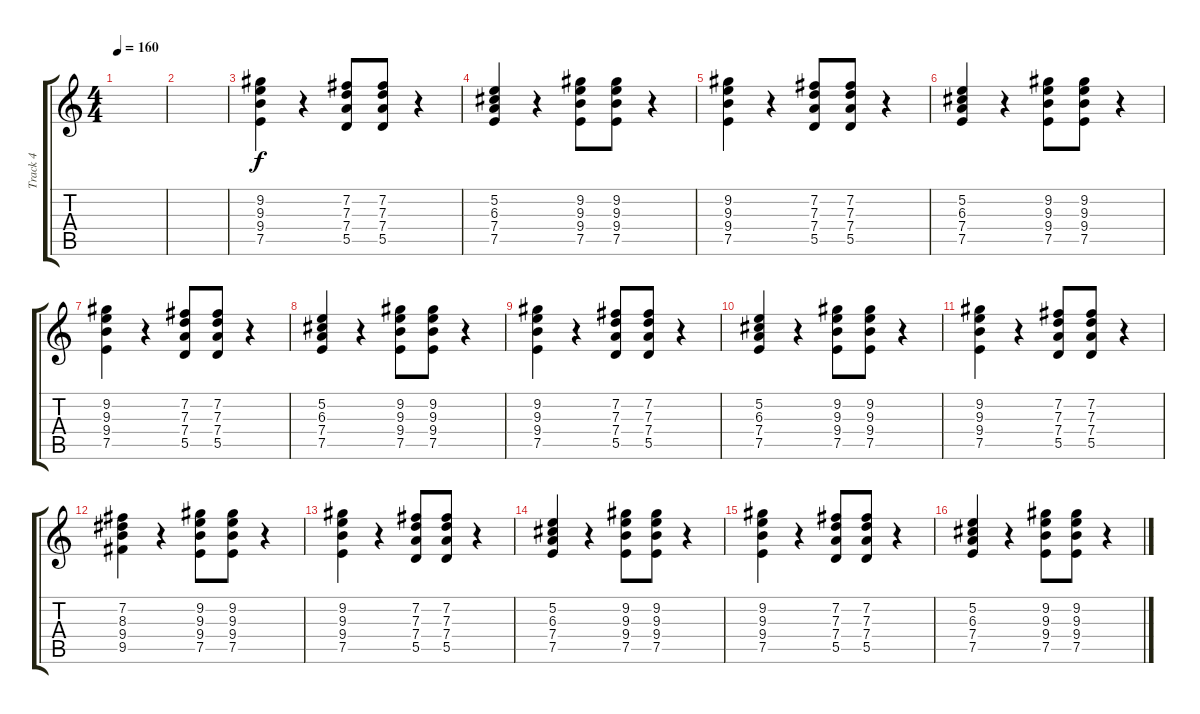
\track ("Track 4" "Track 4") {instrument overdrivenguitar}
\staff {score tabs}
\tuning (E4 B3 G3 D3 A2 E2) {hide}
\ts (4 4)
\tempo 160
\clef g2
\ks c
|
|
(9.2 9.3 9.4 7.5).4 r.4 (7.2 7.3 7.4 5.5).8 (7.2 7.3 7.4 5.5).8 r.4 |
(5.2 6.3 7.4 7.5).4 r.4 (9.2 9.3 9.4 7.5).8 (9.2 9.3 9.4 7.5).8 r.4 |
(9.2 9.3 9.4 7.5).4 r.4 (7.2 7.3 7.4 5.5).8 (7.2 7.3 7.4 5.5).8 r.4 |
(5.2 6.3 7.4 7.5).4 r.4 (9.2 9.3 9.4 7.5).8 (9.2 9.3 9.4 7.5).8 r.4 |
(9.2 9.3 9.4 7.5).4 r.4 (7.2 7.3 7.4 5.5).8 (7.2 7.3 7.4 5.5).8 r.4 |
(5.2 6.3 7.4 7.5).4 r.4 (9.2 9.3 9.4 7.5).8 (9.2 9.3 9.4 7.5).8 r.4 |
(9.2 9.3 9.4 7.5).4 r.4 (7.2 7.3 7.4 5.5).8 (7.2 7.3 7.4 5.5).8 r.4 |
(5.2 6.3 7.4 7.5).4 r.4 (9.2 9.3 9.4 7.5).8 (9.2 9.3 9.4 7.5).8 r.4 |
(9.2 9.3 9.4 7.5).4 r.4 (7.2 7.3 7.4 5.5).8 (7.2 7.3 7.4 5.5).8 r.4 |
(7.2 8.3 9.4 9.5).4 r.4 (9.2 9.3 9.4 7.5).8 (9.2 9.3 9.4 7.5).8 r.4 |
(9.2 9.3 9.4 7.5).4 r.4 (7.2 7.3 7.4 5.5).8 (7.2 7.3 7.4 5.5).8 r.4 |
(5.2 6.3 7.4 7.5).4 r.4 (9.2 9.3 9.4 7.5).8 (9.2 9.3 9.4 7.5).8 r.4 |
(9.2 9.3 9.4 7.5).4 r.4 (7.2 7.3 7.4 5.5).8 (7.2 7.3 7.4 5.5).8 r.4 |
(5.2 6.3 7.4 7.5).4 r.4 (9.2 9.3 9.4 7.5).8 (9.2 9.3 9.4 7.5).8 r.4
